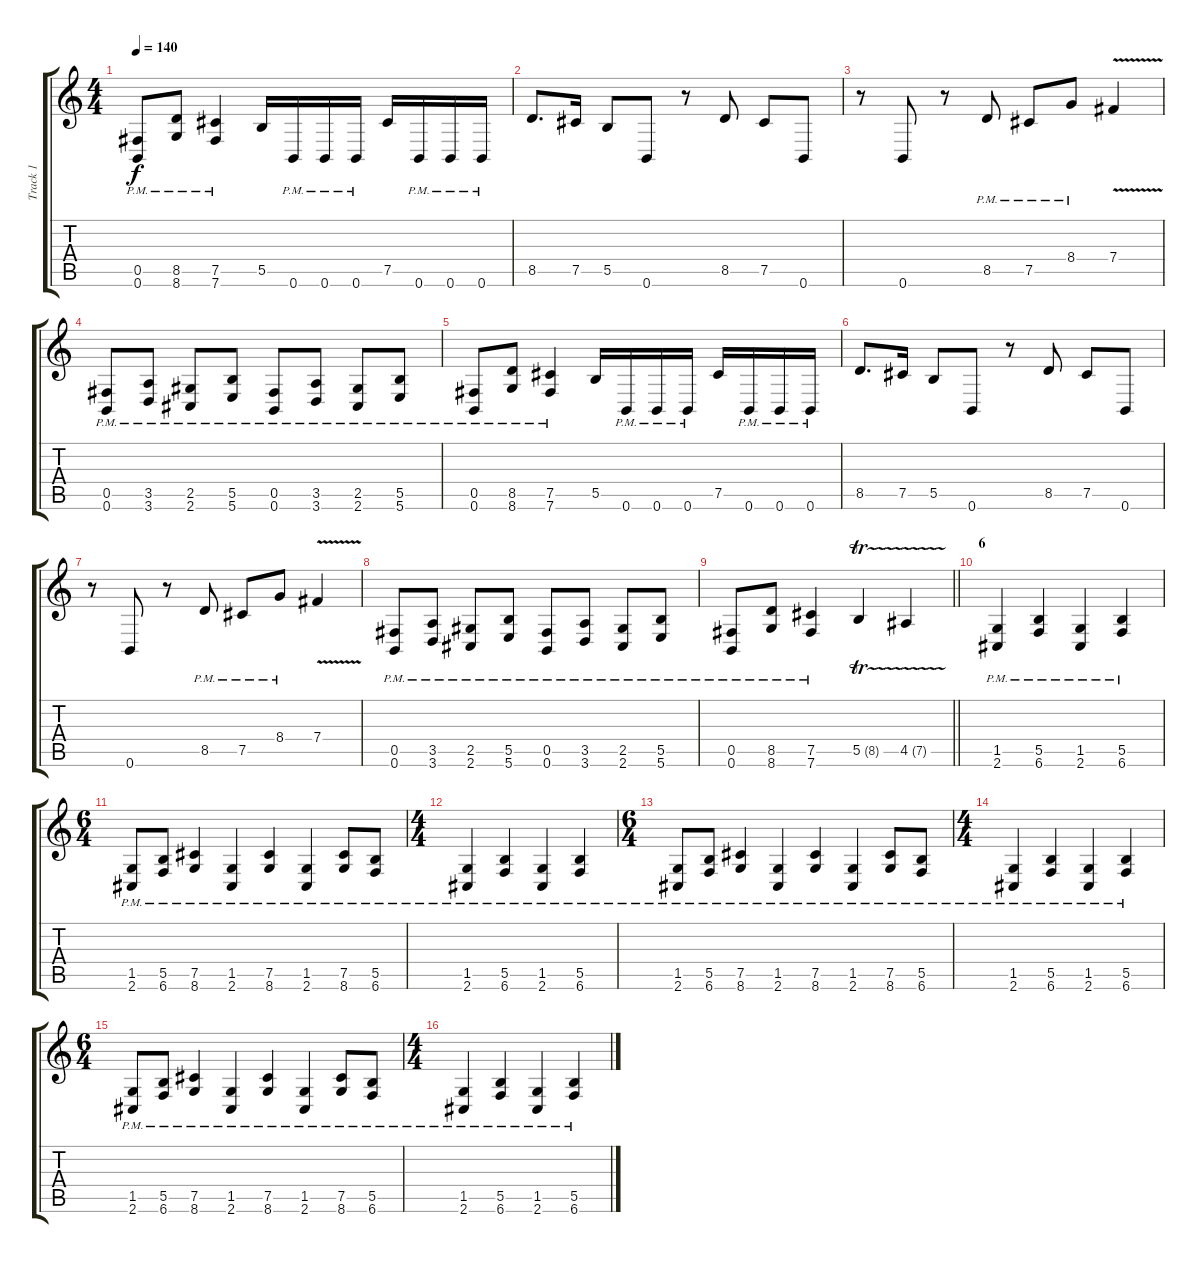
\track ("Track 1" "Track 1") {instrument distortionguitar}
\staff {score tabs}
\tuning (Db4 Ab3 E3 B2 Gb2 B1) {hide}
\ts (4 4)
\tempo 140
\clef g2
\ks c
(0.5{pm} 0.6{pm}).8{dy f} (8.5{pm} 8.6{pm}).8 (7.5{pm} 7.6{pm}).4 5.5.16 0.6{pm}.16 0.6{pm}.16 0.6{pm}.16 7.5.16 0.6{pm}.16 0.6{pm}.16 0.6{pm}.16 |
8.5.8{d} 7.5.16 5.5.8 0.6.8 r.8 8.5.8 7.5.8 0.6.8 |
r.8 0.6.8 r.8 8.5{pm}.8 7.5{pm}.8 8.4{pm}.8 7.4{v}.4 |
(0.5{pm} 0.6{pm}).8 (3.5{pm} 3.6{pm}).8 (2.5{pm} 2.6{pm}).8 (5.5{pm} 5.6{pm}).8 (0.5{pm} 0.6{pm}).8 (3.5{pm} 3.6{pm}).8 (2.5{pm} 2.6{pm}).8 (5.5{pm} 5.6{pm}).8 |
(0.5{pm} 0.6{pm}).8 (8.5{pm} 8.6{pm}).8 (7.5{pm} 7.6{pm}).4 5.5.16 0.6{pm}.16 0.6{pm}.16 0.6{pm}.16 7.5.16 0.6{pm}.16 0.6{pm}.16 0.6{pm}.16 |
8.5.8{d} 7.5.16 5.5.8 0.6.8 r.8 8.5.8 7.5.8 0.6.8 |
r.8 0.6.8 r.8 8.5{pm}.8 7.5{pm}.8 8.4{pm}.8 7.4{v}.4 |
(0.5{pm} 0.6{pm}).8 (3.5{pm} 3.6{pm}).8 (2.5{pm} 2.6{pm}).8 (5.5{pm} 5.6{pm}).8 (0.5{pm} 0.6{pm}).8 (3.5{pm} 3.6{pm}).8 (2.5{pm} 2.6{pm}).8 (5.5{pm} 5.6{pm}).8 |
\barLineRight lightlight
(0.5{pm} 0.6{pm}).8 (8.5{pm} 8.6{pm}).8 (7.5{pm} 7.6{pm}).4 5.5{tr (8 32)}.4 4.5{tr (7 32)}.4 |
\section ("" "6")
(1.5{pm} 2.6{pm}).4 (5.5{pm} 6.6{pm}).4 (1.5{pm} 2.6{pm}).4 (5.5{pm} 6.6{pm}).4 |
\ts (6 4)
(1.5{pm} 2.6{pm}).8 (5.5{pm} 6.6{pm}).8 (7.5{pm} 8.6{pm}).4 (1.5{pm} 2.6{pm}).4 (7.5{pm} 8.6{pm}).4 (1.5{pm} 2.6{pm}).4 (7.5{pm} 8.6{pm}).8 (5.5{pm} 6.6{pm}).8 |
\ts (4 4)
(1.5{pm} 2.6{pm}).4 (5.5{pm} 6.6{pm}).4 (1.5{pm} 2.6{pm}).4 (5.5{pm} 6.6{pm}).4 |
\ts (6 4)
(1.5{pm} 2.6{pm}).8 (5.5{pm} 6.6{pm}).8 (7.5{pm} 8.6{pm}).4 (1.5{pm} 2.6{pm}).4 (7.5{pm} 8.6{pm}).4 (1.5{pm} 2.6{pm}).4 (7.5{pm} 8.6{pm}).8 (5.5{pm} 6.6{pm}).8 |
\ts (4 4)
(1.5{pm} 2.6{pm}).4 (5.5{pm} 6.6{pm}).4 (1.5{pm} 2.6{pm}).4 (5.5{pm} 6.6{pm}).4 |
\ts (6 4)
(1.5{pm} 2.6{pm}).8 (5.5{pm} 6.6{pm}).8 (7.5{pm} 8.6{pm}).4 (1.5{pm} 2.6{pm}).4 (7.5{pm} 8.6{pm}).4 (1.5{pm} 2.6{pm}).4 (7.5{pm} 8.6{pm}).8 (5.5{pm} 6.6{pm}).8 |
\ts (4 4)
(1.5{pm} 2.6{pm}).4 (5.5{pm} 6.6{pm}).4 (1.5{pm} 2.6{pm}).4 (5.5{pm} 6.6{pm}).4
